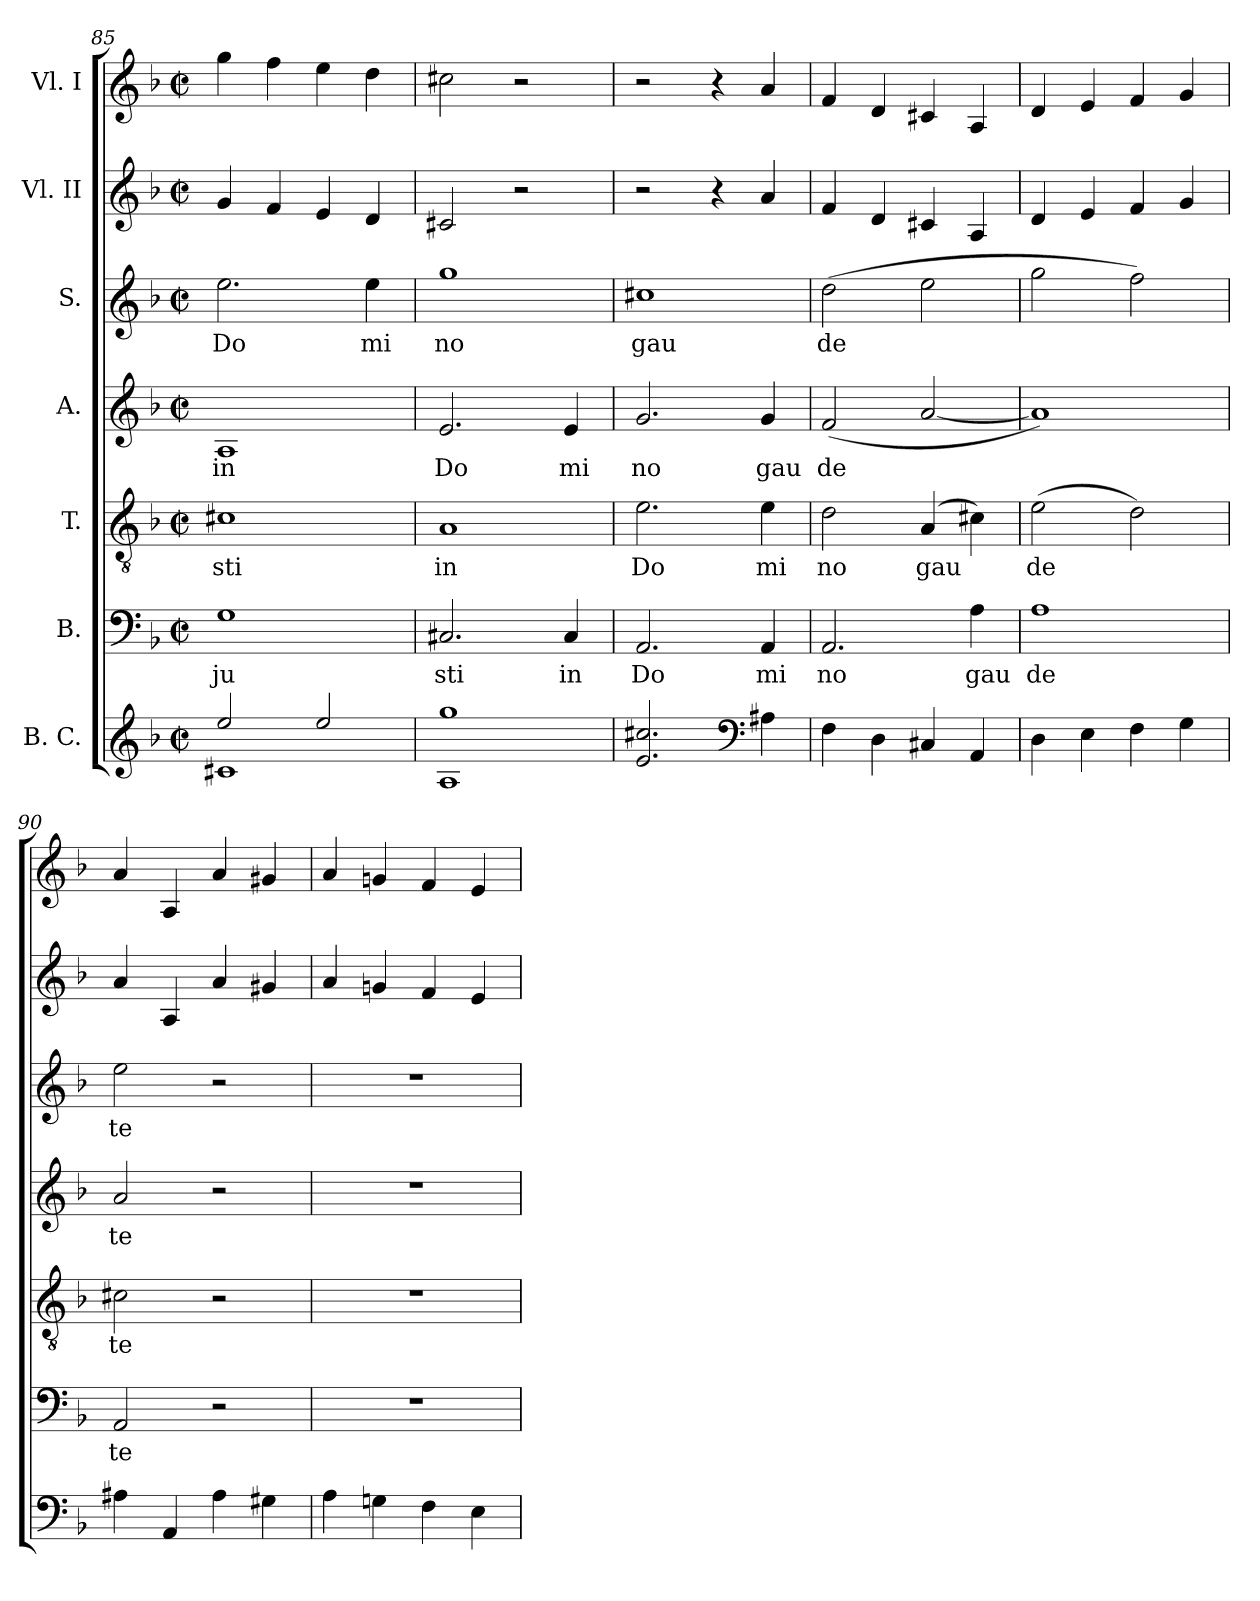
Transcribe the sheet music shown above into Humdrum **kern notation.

**kern	**kern	**text	**kern	**text	**kern	**text	**kern	**text	**kern	**kern
*part7	*part6	*part6	*part5	*part5	*part4	*part4	*part3	*part3	*part2	*part1
*staff7	*staff6	*staff6	*staff5	*staff5	*staff4	*staff4	*staff3	*staff3	*staff2	*staff1
*I"B. C.	*I"B.	*	*I"T.	*	*I"A.	*	*I"S.	*	*I"Vl. II	*I"Vl. I
!!LO:LB:g=z
*clefG2	*clefF4	*	*clefGv2	*	*clefG2	*	*clefG2	*	*clefG2	*clefG2
*k[b-]	*k[b-]	*	*k[b-]	*	*k[b-]	*	*k[b-]	*	*k[b-]	*k[b-]
*F:	*F:	*	*F:	*	*F:	*	*F:	*	*F:	*F:
*M2/2	*M2/2	*	*M2/2	*	*M2/2	*	*M2/2	*	*M2/2	*M2/2
*met(c|)	*met(c|)	*	*met(c|)	*	*met(c|)	*	*met(c|)	*	*met(c|)	*met(c|)
=85	=85	=85	=85	=85	=85	=85	=85	=85	=85	=85
*^	*	*	*	*	*	*	*	*	*	*
!	!	!	!LO:LY:b:cj	!	!LO:LY:b:cj	!	!LO:LY:b:cj	!	!LO:LY:b:cj	!	!
2ee/	1c#X	1G	ju	1c#X	sti	1A	in	2.ee\	Do	4g/	4gg\
.	.	.	.	.	.	.	.	.	.	4f/	4ff\
2ee/	.	.	.	.	.	.	.	.	.	4e/	4ee\
!	!	!	!	!	!	!	!	!	!LO:LY:b:cj	!	!
.	.	.	.	.	.	.	.	4ee\	mi	4d/	4dd\
*v	*v	*	*	*	*	*	*	*	*	*	*
=86	=86	=86	=86	=86	=86	=86	=86	=86	=86	=86
!	!	!LO:LY:b:cj	!	!LO:LY:b:cj	!	!LO:LY:b:cj	!	!LO:LY:b:cj	!	!
1gg 1A	2.C#X/	sti	1A	in	2.e/	Do	1gg	no	2c#X/	2cc#X\
.	.	.	.	.	.	.	.	.	2r	2r
!	!	!LO:LY:b:cj	!	!	!	!LO:LY:b:cj	!	!	!	!
.	4C#/	in	.	.	4e/	mi	.	.	.	.
=87	=87	=87	=87	=87	=87	=87	=87	=87	=87	=87
!	!	!LO:LY:b:cj	!	!LO:LY:b:cj	!	!LO:LY:b:cj	!	!LO:LY:b:cj	!	!
2.cc#X/ 2.e/	2.AA/	Do	2.e\	Do	2.g/	no	1cc#X	gau	2r	2r
.	.	.	.	.	.	.	.	.	4r	4r
*clefF4	*	*	*	*	*	*	*	*	*	*
!	!	!LO:LY:b:cj	!	!LO:LY:b:cj	!	!LO:LY:b:cj	!	!	!	!
4A#\	4AA/	mi	4e\	mi	4g/	gau	.	.	4a/	4a/
=88	=88	=88	=88	=88	=88	=88	=88	=88	=88	=88
!	!	!LO:LY:b:cj	!	!LO:LY:b:cj	!	!LO:LY:b:cj	!	!LO:LY:b:cj	!	!
4F<\	2.AA/	no	2d\	no	(<2f/	de	(>2dd\	de	4f/	4f/
4D\	.	.	.	.	.	.	.	.	4d/	4d/
!	!	!	!	!LO:LY:b	!	!	!	!	!	!
4C#X</	.	.	(>4A/	gau	[<2a/	.	2ee\	.	4c#X/	4c#X/
!	!	!LO:LY:b:cj	!	!	!	!	!	!	!	!
4AA/	4A\	gau	4c#X\)	.	.	.	.	.	4A/	4A/
=89	=89	=89	=89	=89	=89	=89	=89	=89	=89	=89
!	!	!LO:LY:b:cj	!	!LO:LY:b:cj	!	!	!	!	!	!
4D<\	1A	de	(>2e\	de	1a])	.	2gg\	.	4d/	4d/
4E\	.	.	.	.	.	.	.	.	4e/	4e/
4F<\	.	.	2d\)	.	.	.	2ff\)	.	4f/	4f/
4G\	.	.	.	.	.	.	.	.	4g/	4g/
=90	=90	=90	=90	=90	=90	=90	=90	=90	=90	=90
!	!	!LO:LY:b:cj	!	!LO:LY:b:cj	!	!LO:LY:b:cj	!	!LO:LY:b:cj	!	!
4A#\	2AA/	te	2c#X\	te	2a/	te	2ee\	te	4a/	4a/
4AA/	.	.	.	.	.	.	.	.	4A/	4A/
4A#\	2r	.	2r	.	2r	.	2r	.	4a/	4a/
4G#X\	.	.	.	.	.	.	.	.	4g#X/	4g#X/
=91	=91	=91	=91	=91	=91	=91	=91	=91	=91	=91
4A\	1r	.	1r	.	1r	.	1r	.	4a/	4a/
4Gn\	.	.	.	.	.	.	.	.	4gn/	4gn/
4F\	.	.	.	.	.	.	.	.	4f/	4f/
4E\	.	.	.	.	.	.	.	.	4e/	4e/
=	=	=	=	=	=	=	=	=	=	=
*-	*-	*-	*-	*-	*-	*-	*-	*-	*-	*-
